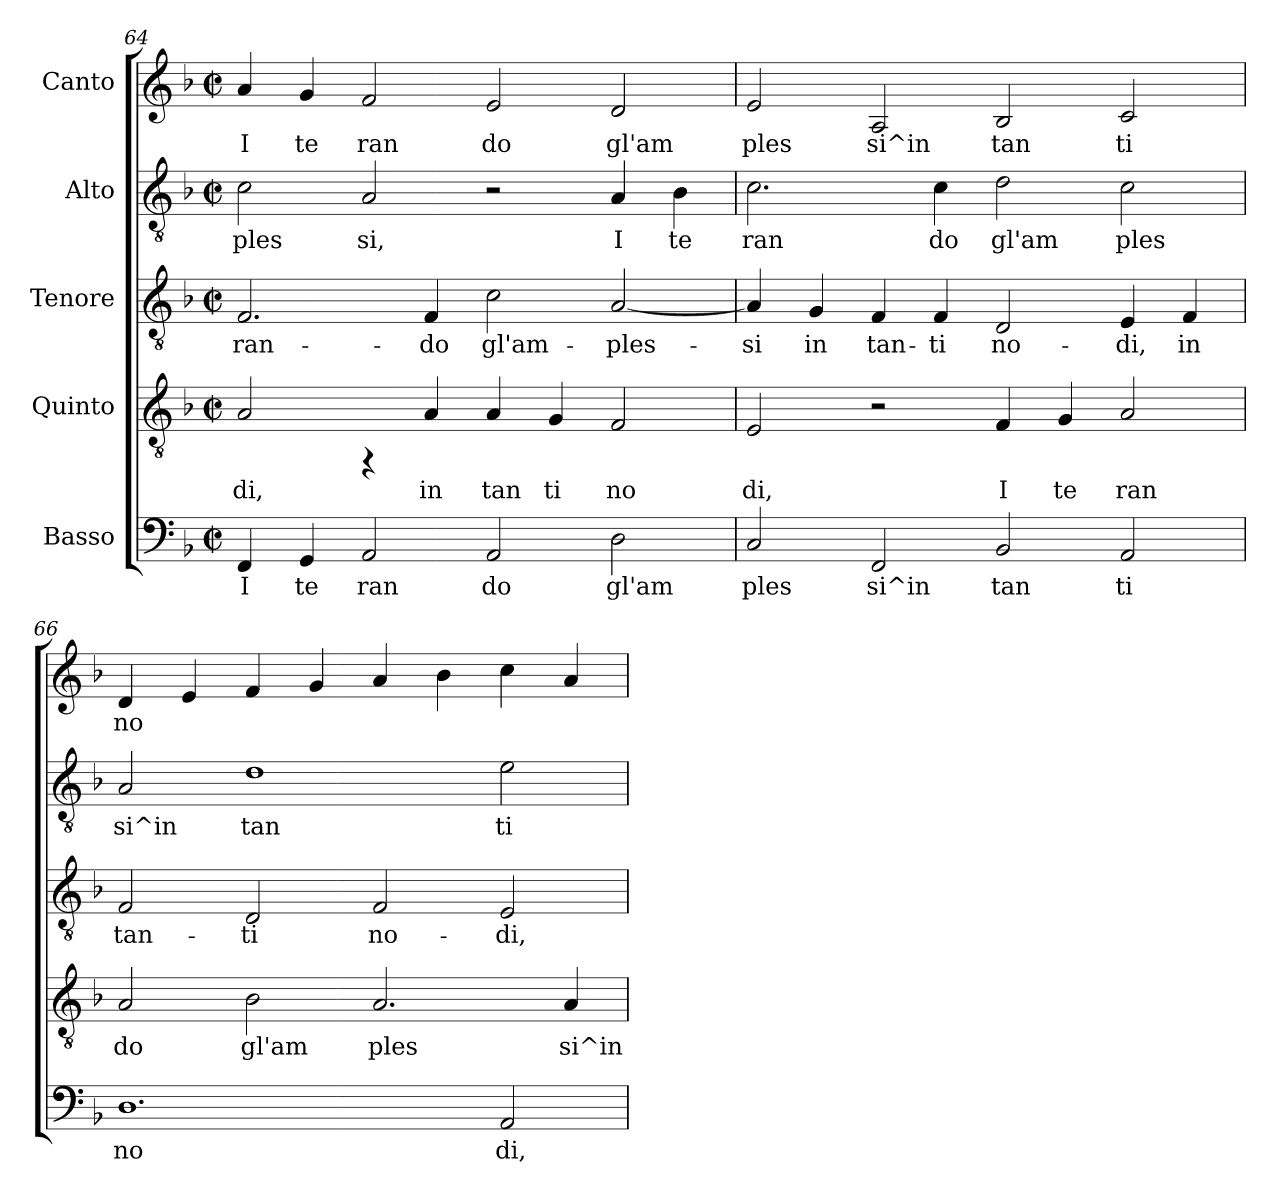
**kern	**text	**kern	**text	**kern	**text	**kern	**text	**kern	**text
*part5	*part5	*part4	*part4	*part3	*part3	*part2	*part2	*part1	*part1
*staff5	*staff5	*staff4	*staff4	*staff3	*staff3	*staff2	*staff2	*staff1	*staff1
*I"Basso	*	*I"Quinto	*	*I"Tenore	*	*I"Alto	*	*I"Canto	*
!!LO:PB:g=z
*clefF4	*	*clefGv2	*	*clefGv2	*	*clefGv2	*	*clefG2	*
*k[b-]	*	*k[b-]	*	*k[b-]	*	*k[b-]	*	*k[b-]	*
*F:	*	*F:	*	*F:	*	*F:	*	*F:	*
*M2/2	*	*M2/2	*	*M2/2	*	*M2/2	*	*M2/2	*
*met(c|)	*	*met(c|)	*	*met(c|)	*	*met(c|)	*	*met(c|)	*
=64	=64	=64	=64	=64	=64	=64	=64	=64	=64
!	!LO:LY:b:cj	!	!LO:LY:b:cj	!	!LO:LY:b:cj	!	!LO:LY:b:cj	!	!LO:LY:b:cj
4FF/	I	2A/	-di,	2.F/	-ran-	2c\	-ples	4a/	I
!	!LO:LY:b:cj	!	!	!	!	!	!	!	!LO:LY:b:cj
4GG/	te	.	.	.	.	.	.	4g/	te
!	!LO:LY:b:cj	!	!	!	!	!	!LO:LY:b:cj	!	!LO:LY:b:cj
2AA/	ran	4rFF	.	.	.	2A/	si,	2f/	ran
!	!	!	!LO:LY:b:cj	!	!LO:LY:b:cj	!	!	!	!
.	.	4A/	in	4F/	-do	.	.	.	.
!	!LO:LY:b:cj	!	!LO:LY:b:cj	!	!LO:LY:b:cj	!	!	!	!LO:LY:b:cj
2AA/	do	4A/	tan	2c\	gl'am-	2r	.	2e/	do
!	!	!	!LO:LY:b:cj	!	!	!	!	!	!
.	.	4G/	ti	.	.	.	.	.	.
!	!LO:LY:b:cj	!	!LO:LY:b:cj	!	!LO:LY:b:cj	!	!LO:LY:b:cj	!	!LO:LY:b:cj
2D\	gl'am	2F/	no	[<2A/	-ples-	4A/	I	2d/	gl'am
!	!	!	!	!	!	!	!LO:LY:b:cj	!	!
.	.	.	.	.	.	4B-\	te	.	.
=65	=65	=65	=65	=65	=65	=65	=65	=65	=65
!	!LO:LY:b:cj	!	!LO:LY:b:cj	!	!LO:LY:b:cj	!	!LO:LY:b:cj	!	!LO:LY:b:cj
2C/	ples	2E/	di,	4A/]	-si	2.c\	ran	2e/	ples
!	!	!	!	!	!LO:LY:b:cj	!	!	!	!
.	.	.	.	4G/	in	.	.	.	.
!	!LO:LY:b:cj	!	!	!	!LO:LY:b:cj	!	!	!	!LO:LY:b:cj
2FF/	si^in	2r	.	4F/	tan-	.	.	2A/	si^in
!	!	!	!	!	!LO:LY:b:cj	!	!LO:LY:b:cj	!	!
.	.	.	.	4F/	-ti	4c\	do	.	.
!	!LO:LY:b:cj	!	!LO:LY:b:cj	!	!LO:LY:b:cj	!	!LO:LY:b:cj	!	!LO:LY:b:cj
2BB-/	tan	4F/	I	2D/	no-	2d\	gl'am	2B-/	tan
!	!	!	!LO:LY:b:cj	!	!	!	!	!	!
.	.	4G/	te	.	.	.	.	.	.
!	!LO:LY:b:cj	!	!LO:LY:b:cj	!	!LO:LY:b:cj	!	!LO:LY:b:cj	!	!LO:LY:b:cj
2AA/	ti	2A/	ran	4E/	-di,	2c\	ples	2c/	ti
!	!	!	!	!	!LO:LY:b:cj	!	!	!	!
.	.	.	.	4F/	in	.	.	.	.
=66	=66	=66	=66	=66	=66	=66	=66	=66	=66
!	!LO:LY:b:cj	!	!LO:LY:b:cj	!	!LO:LY:b:cj	!	!LO:LY:b:cj	!	!LO:LY:b:cj
1.D	no	2A/	do	2F/	tan-	2A/	si^in	4d/	no
!	!	!	!	!	!	!	!	!	!LO:LY:b:cj
.	.	.	.	.	.	.	.	4e/	.
!	!	!	!LO:LY:b:cj	!	!LO:LY:b:cj	!	!LO:LY:b:cj	!	!LO:LY:b:cj
.	.	2B-\	gl'am	2D/	-ti	1d	tan	4f/	.
!	!	!	!	!	!	!	!	!	!LO:LY:b:cj
.	.	.	.	.	.	.	.	4g/	.
!	!	!	!LO:LY:b:cj	!	!LO:LY:b:cj	!	!	!	!LO:LY:b:cj
.	.	2.A/	ples	2F/	no-	.	.	4a/	.
!	!	!	!	!	!	!	!	!	!LO:LY:b:cj
.	.	.	.	.	.	.	.	4b-\	.
!	!LO:LY:b:cj	!	!	!	!LO:LY:b:cj	!	!LO:LY:b:cj	!	!LO:LY:b:cj
2AA/	di,	.	.	2E/	-di,	2e\	ti	4cc\	.
!	!	!	!LO:LY:b:cj	!	!	!	!	!	!LO:LY:b:cj
.	.	4A/	si^in	.	.	.	.	4a/	.
=	=	=	=	=	=	=	=	=	=
*-	*-	*-	*-	*-	*-	*-	*-	*-	*-
